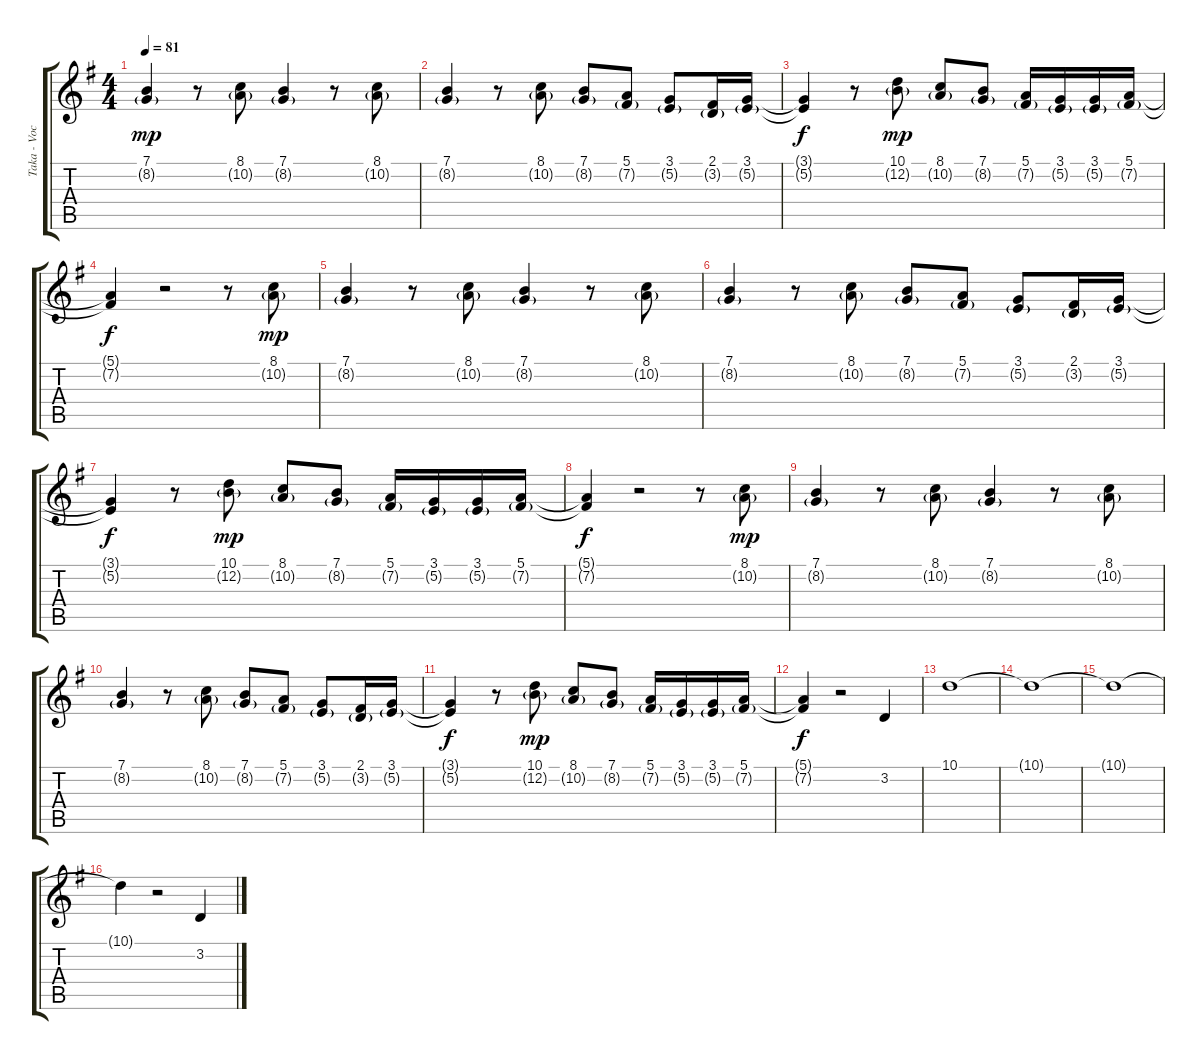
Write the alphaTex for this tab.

\track ("Taka - Vocals" "Taka - Voc") {instrument lead1square}
\staff {score tabs}
\tuning (E4 B3 G3 D3 A2 E2) {hide}
\ts (4 4)
\tempo 81
\clef g2
\ks g
(7.1 8.2{g}).4{dy mp} r.8 (8.1 10.2{g}).8 (7.1 8.2{g}).4 r.8 (8.1 10.2{g}).8 |
(7.1 8.2{g}).4 r.8 (8.1 10.2{g}).8 (7.1 8.2{g}).8 (5.1 7.2{g}).8 (3.1 5.2{g}).8 (2.1 3.2{g}).16 (3.1 5.2{g}).16 |
(3.1{t} 5.2{t}).4{dy f} r.8 (10.1 12.2{g}).8{dy mp} (8.1 10.2{g}).8 (7.1 8.2{g}).8 (5.1 7.2{g}).16 (3.1 5.2{g}).16 (3.1 5.2{g}).16 (5.1 7.2{g}).16 |
(5.1{t} 7.2{t}).4{dy f} r.2 r.8 (8.1 10.2{g}).8{dy mp} |
(7.1 8.2{g}).4 r.8 (8.1 10.2{g}).8 (7.1 8.2{g}).4 r.8 (8.1 10.2{g}).8 |
(7.1 8.2{g}).4 r.8 (8.1 10.2{g}).8 (7.1 8.2{g}).8 (5.1 7.2{g}).8 (3.1 5.2{g}).8 (2.1 3.2{g}).16 (3.1 5.2{g}).16 |
(3.1{t} 5.2{t}).4{dy f} r.8 (10.1 12.2{g}).8{dy mp} (8.1 10.2{g}).8 (7.1 8.2{g}).8 (5.1 7.2{g}).16 (3.1 5.2{g}).16 (3.1 5.2{g}).16 (5.1 7.2{g}).16 |
(5.1{t} 7.2{t}).4{dy f} r.2 r.8 (8.1 10.2{g}).8{dy mp} |
(7.1 8.2{g}).4 r.8 (8.1 10.2{g}).8 (7.1 8.2{g}).4 r.8 (8.1 10.2{g}).8 |
(7.1 8.2{g}).4 r.8 (8.1 10.2{g}).8 (7.1 8.2{g}).8 (5.1 7.2{g}).8 (3.1 5.2{g}).8 (2.1 3.2{g}).16 (3.1 5.2{g}).16 |
(3.1{t} 5.2{t}).4{dy f} r.8 (10.1 12.2{g}).8{dy mp} (8.1 10.2{g}).8 (7.1 8.2{g}).8 (5.1 7.2{g}).16 (3.1 5.2{g}).16 (3.1 5.2{g}).16 (5.1 7.2{g}).16 |
(5.1{t} 7.2{t}).4{dy f} r.2 3.2.4 |
10.1.1 |
10.1{t}.1 |
10.1{t}.1 |
10.1{t}.4 r.2 3.2.4
